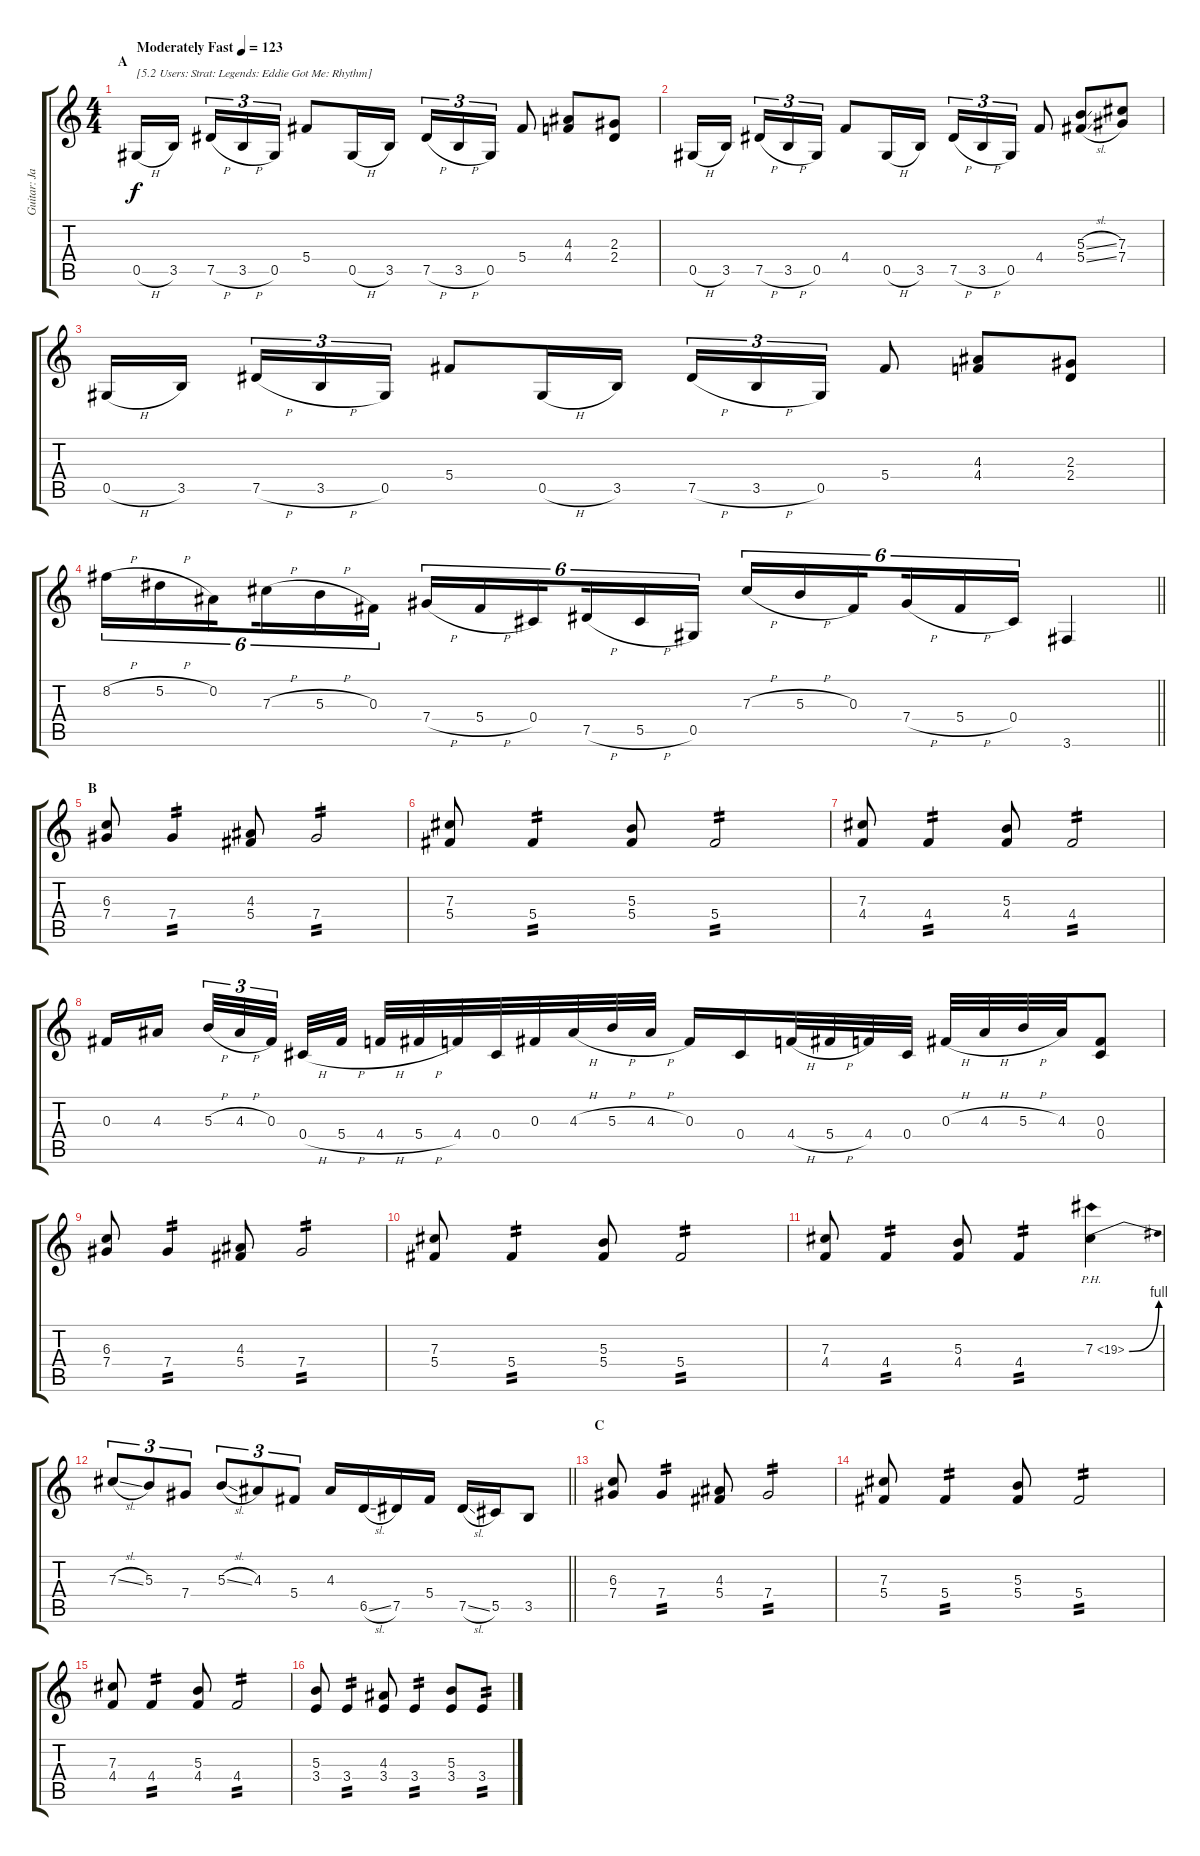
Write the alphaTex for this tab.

\track ("Guitar: Jake" "Guitar: Ja") {instrument overdrivenguitar}
\staff {score tabs}
\tuning (Eb4 Bb3 Gb3 Db3 Ab2 Eb2) {hide}
\ts (4 4)
\section ("" "A")
\tempo (123 "Moderately Fast")
\clef g2
\ks c
0.5{h}.16{txt "[5.2 Users: Strat: Legends: Eddie Got Me: Rhythm]" dy f instrument overdrivenguitar} 3.5.16{beam splitsecondary} 7.5{h}.16{tu (3 2)} 3.5{h}.16{tu (3 2)} 0.5.16{tu (3 2)} 5.4.8 0.5{h}.16 3.5.16 7.5{h}.16{tu (3 2)} 3.5{h}.16{tu (3 2)} 0.5.16{tu (3 2)} 5.4.8 (4.3 4.4).8 (2.3 2.4).8 |
0.5{h}.16 3.5.16{beam splitsecondary} 7.5{h}.16{tu (3 2)} 3.5{h}.16{tu (3 2)} 0.5.16{tu (3 2)} 4.4.8 0.5{h}.16 3.5.16 7.5{h}.16{tu (3 2)} 3.5{h}.16{tu (3 2)} 0.5.16{tu (3 2)} 4.4.8 (5.3{sl} 5.4{sl}).8 (7.3 7.4).8 |
0.5{h}.16 3.5.16{beam splitsecondary} 7.5{h}.16{tu (3 2)} 3.5{h}.16{tu (3 2)} 0.5.16{tu (3 2)} 5.4.8 0.5{h}.16 3.5.16 7.5{h}.16{tu (3 2)} 3.5{h}.16{tu (3 2)} 0.5.16{tu (3 2)} 5.4.8 (4.3 4.4).8 (2.3 2.4).8 |
\barLineRight lightlight
8.2{h}.16{tu (6 4)} 5.2{h}.16{tu (6 4)} 0.2.16{tu (6 4) beam splitsecondary} 7.3{h}.16{tu (6 4)} 5.3{h}.16{tu (6 4)} 0.3.16{tu (6 4)} 7.4{h}.16{tu (6 4)} 5.4{h}.16{tu (6 4)} 0.4.16{tu (6 4) beam splitsecondary} 7.5{h}.16{tu (6 4)} 5.5{h}.16{tu (6 4)} 0.5.16{tu (6 4)} 7.3{h}.16{tu (6 4)} 5.3{h}.16{tu (6 4)} 0.3.16{tu (6 4) beam splitsecondary} 7.4{h}.16{tu (6 4)} 5.4{h}.16{tu (6 4)} 0.4.16{tu (6 4)} 3.6.4 |
\section ("" "B")
(6.3 7.4).8 7.4.4{tp 2} (4.3 5.4).8 7.4.2{tp 2} |
(7.3 5.4).8 5.4.4{tp 2} (5.3 5.4).8 5.4.2{tp 2} |
(7.3 4.4).8 4.4.4{tp 2} (5.3 4.4).8 4.4.2{tp 2} |
0.3.16 4.3.16{beam splitsecondary} 5.3{h}.32{tu (3 2)} 4.3{h}.32{tu (3 2)} 0.3.32{tu (3 2) beam splitsecondary} 0.4{h}.32 5.4{h}.32 4.4{h}.32 5.4{h}.32 4.4.32 0.4.32 0.3.32 4.3{h}.32 5.3{h}.32 4.3{h}.32 0.3.16 0.4.16 4.4{h}.32 5.4{h}.32 4.4.32 0.4.32 0.3{h}.32 4.3{h}.32 5.3{h}.32 4.3.32 (0.3 0.4).8 |
(6.3 7.4).8 7.4.4{tp 2} (4.3 5.4).8 7.4.2{tp 2} |
(7.3 5.4).8 5.4.4{tp 2} (5.3 5.4).8 5.4.2{tp 2} |
(7.3 4.4).8 4.4.4{tp 2} (5.3 4.4).8 4.4.4{tp 2} 7.3{be (bend 0 0 60 4) ph 12}.4 |
\barLineRight lightlight
7.3{sl}.8{tu (3 2)} 5.3.8{tu (3 2)} 7.4.8{tu (3 2)} 5.3{sl}.8{tu (3 2)} 4.3.8{tu (3 2)} 5.4.8{tu (3 2)} 4.3.16 6.5{sl}.16 7.5.16 5.4.16 7.5{sl}.16 5.5.16 3.5.8 |
\section ("" "C")
(6.3 7.4).8 7.4.4{tp 2} (4.3 5.4).8 7.4.2{tp 2} |
(7.3 5.4).8 5.4.4{tp 2} (5.3 5.4).8 5.4.2{tp 2} |
(7.3 4.4).8 4.4.4{tp 2} (5.3 4.4).8 4.4.2{tp 2} |
(5.3 3.4).8 3.4.4{tp 2} (4.3 3.4).8 3.4.4{tp 2} (5.3 3.4).8 3.4.8{tp 2}
